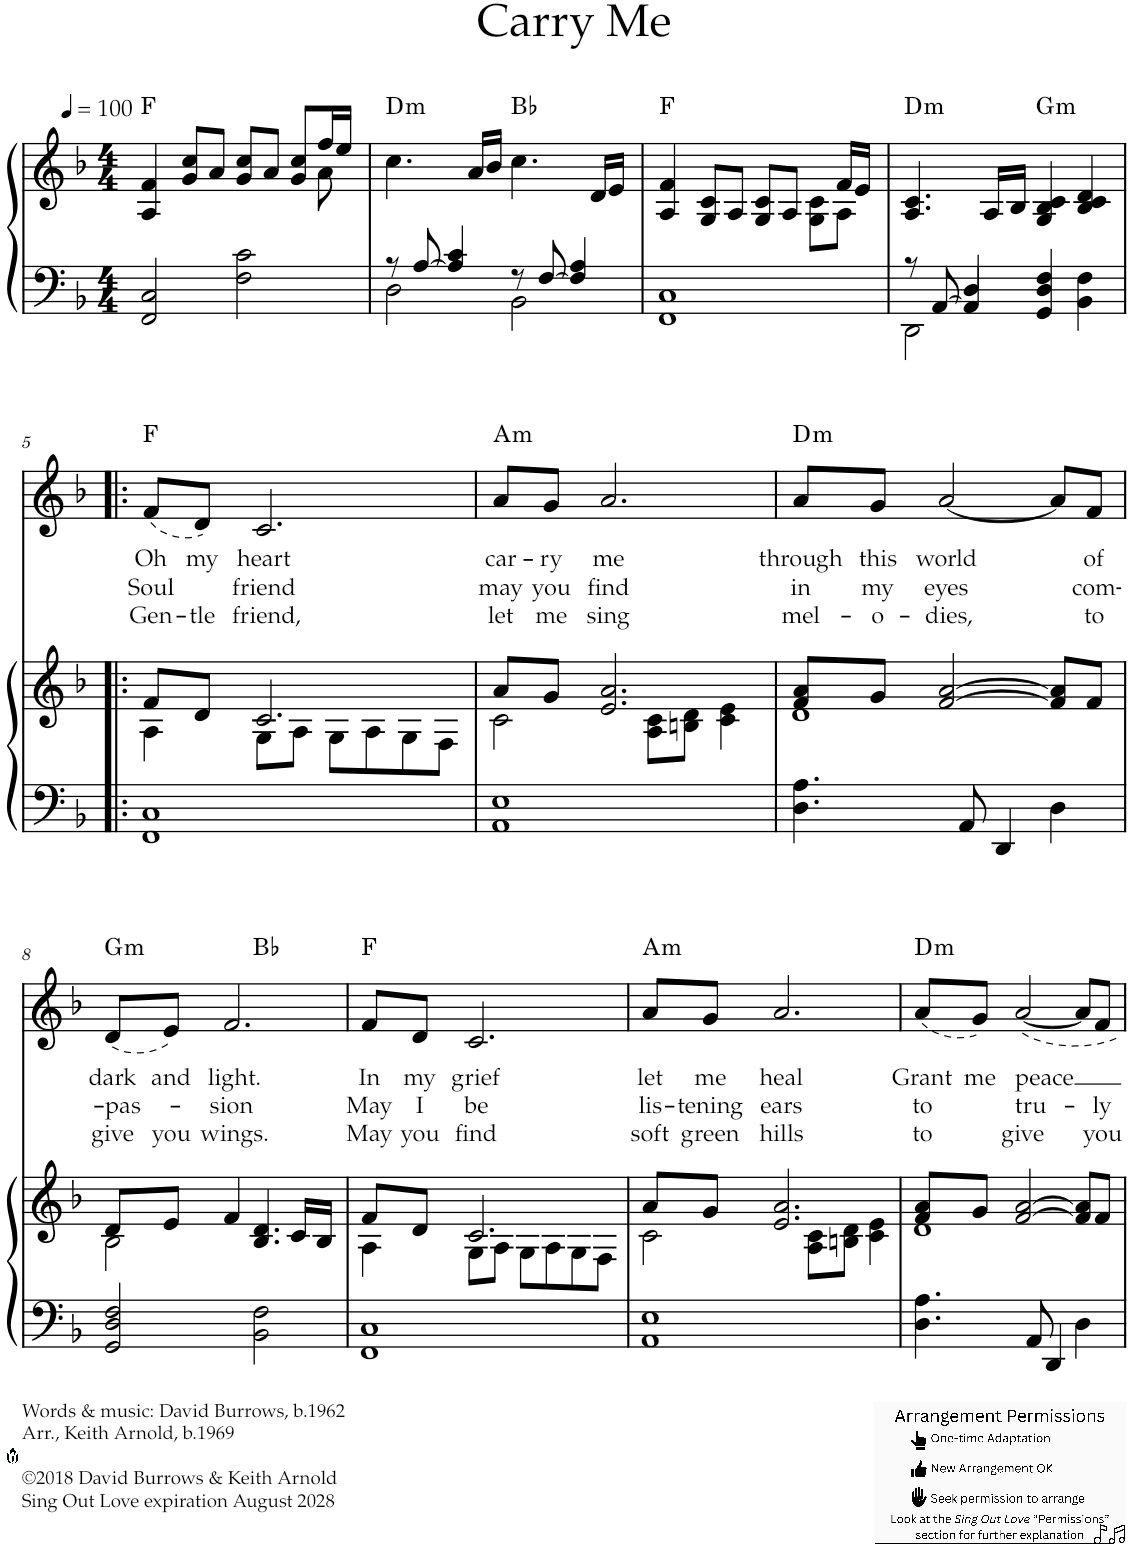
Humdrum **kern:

**kern	**kern	**harte	**kern	**text	**text	**text	**harte
*part2	*part2	*part2	*part1	*part1	*part1	*part1	*part1
*staff3	*staff2	*	*staff1	*staff1	*staff1	*staff1	*
*I"Piano	*	*	*I"Voice Oohs	*	*	*	*
*I'Pno	*	*	*I'V	*	*	*	*
*clefF4	*clefG2	*	*clefG2	*	*	*	*
*k[b-]	*k[b-]	*	*k[b-]	*	*	*	*
*M4/4	*M4/4	*	*M4/4	*	*	*	*
*MM100	*MM100	*	*MM100	*	*	*	*
=1	=1	=1	=1	=1	=1	=1	=1
*	*^	*	*	*	*	*	*
2FF/ 2C/	4A/ 4f/	2..ryy	F:maj	1r	.	.	.	.
.	8g/ 8cc/L	.	.	.	.	.	.	.
.	8a/J	.	.	.	.	.	.	.
2F\ 2c\	8g/ 8cc/L	.	.	.	.	.	.	.
.	8a/J	.	.	.	.	.	.	.
.	8g/ 8cc/L	.	.	.	.	.	.	.
.	16ff/L	8a\	.	.	.	.	.	.
.	16ee/JJ	.	.	.	.	.	.	.
*	*v	*v	*	*	*	*	*	*
=2	=2	=2	=2	=2	=2	=2	=2
*^	*	*	*	*	*	*	*
!	!	!	!LO:H:kt=m	!	!	!	!	!
8r	2D\	4.cc\	D:min	1r	.	.	.	.
[>8A/	.	.	.	.	.	.	.	.
4A/] 4c/	.	.	.	.	.	.	.	.
.	.	16a/LL	.	.	.	.	.	.
.	.	16b-/JJ	.	.	.	.	.	.
8r	2BB-\	4.cc\	Bb:maj	.	.	.	.	.
[>8F/	.	.	.	.	.	.	.	.
4F/] 4A/	.	.	.	.	.	.	.	.
.	.	16d/LL	.	.	.	.	.	.
.	.	16e/JJ	.	.	.	.	.	.
=3	=3	=3	=3	=3	=3	=3	=3	=3
*	*	*^	*	*	*	*	*	*
1C	1FF	4A/ 4f/	2..ryy	F:maj	1r	.	.	.	.
.	.	8G/ 8c/L	.	.	.	.	.	.	.
.	.	8A/J	.	.	.	.	.	.	.
.	.	8G/ 8c/L	.	.	.	.	.	.	.
.	.	8A/J	.	.	.	.	.	.	.
.	.	8G\ 8c\L	.	.	.	.	.	.	.
.	.	8A\J	16f/LL	.	.	.	.	.	.
.	.	.	16e/JJ	.	.	.	.	.	.
=4	=4	=4	=4	=4	=4	=4	=4	=4	=4
*	*^	*	*	*	*	*	*	*	*
!	!	!	!	!	!LO:H:kt=m	!	!	!	!	!
*	*	*	*v	*v	*	*	*	*	*	*
8r	4ryy	2DD\	4.A/ 4.c/	D:min	1r	.	.	.	.
[8AA/	.	.	.	.	.	.	.	.	.
4D/	4AA/]	.	.	.	.	.	.	.	.
.	.	.	16A/LL	.	.	.	.	.	.
.	.	.	16B-/JJ	.	.	.	.	.	.
!	!	!	!	!LO:H:kt=m	!	!	!	!	!
4GG/ 4D/ 4F/	2ryy	2ryy	4G/ 4B-/ 4c/	G:min	.	.	.	.	.
4BB-\ 4F\	.	.	4B-/ 4c/ 4d/	.	.	.	.	.	.
*	*v	*v	*	*	*	*	*	*	*
!!LO:LB:g=z
=5!|:	=5!|:	=5!|:	=5!|:	=5!|:	=5!|:	=5!|:	=5!|:	=5!|:
*	*	*^	*	*	*	*	*	*
!	!	!	!	!	!	!LO:LY:b	!LO:LY:b	!LO:LY:b	!
1C	1FF	8f/L	4A\	.	(8f/L	Oh	Soul	Gen-	F:maj
!	!	!	!	!	!	!LO:LY:b	!	!LO:LY:b	!
.	.	8d/J	.	.	8d/J)	my	.	-tle	.
!	!	!	!	!	!	!LO:LY:b	!LO:LY:b	!LO:LY:b	!
.	.	2.c/	8G\L	.	2.c/	heart	friend	friend,	.
.	.	.	8A\J	.	.	.	.	.	.
.	.	.	8G\L	.	.	.	.	.	.
.	.	.	8A\	.	.	.	.	.	.
.	.	.	8G\	.	.	.	.	.	.
.	.	.	8F\J	.	.	.	.	.	.
=6	=6	=6	=6	=6	=6	=6	=6	=6	=6
!	!	!	!	!	!	!LO:LY:b	!LO:LY:b	!LO:LY:b	!LO:H:kt=m
1E	1AA	8a/L	2c\	.	8a/L	car-	may	let	A:min
!	!	!	!	!	!	!LO:LY:b	!LO:LY:b	!LO:LY:b	!
.	.	8g/J	.	.	8g/J	-ry	you	me	.
!	!	!	!	!	!	!LO:LY:b	!LO:LY:b	!LO:LY:b	!
.	.	2.e/ 2.a/	.	.	2.a/	me	find	sing	.
.	.	.	8A\ 8c\L	.	.	.	.	.	.
.	.	.	8Bn\ 8d\J	.	.	.	.	.	.
.	.	.	4c\ 4e\	.	.	.	.	.	.
*v	*v	*	*	*	*	*	*	*	*
=7	=7	=7	=7	=7	=7	=7	=7	=7
!	!	!	!	!	!LO:LY:b	!LO:LY:b	!LO:LY:b	!LO:H:kt=m
4.D\ 4.A\	8f/ 8a/L	1d	.	8a/L	through	in	mel-	D:min
!	!	!	!	!	!LO:LY:b	!LO:LY:b	!LO:LY:b	!
.	8g/J	.	.	8g/J	this	my	-o-	.
!	!	!	!	!	!LO:LY:b	!LO:LY:b	!LO:LY:b	!
.	[>2f/ [>2a/	.	.	[<2a/	world	eyes	-dies,	.
8AA/	.	.	.	.	.	.	.	.
4DD/	.	.	.	.	.	.	.	.
4D\	8f/] 8a/]L	.	.	8a/L]	.	.	.	.
!	!	!	!	!	!LO:LY:b	!LO:LY:b	!LO:LY:b	!
.	8f/J	.	.	8f/J	of	com-	to	.
!!LO:LB:g=z
=8	=8	=8	=8	=8	=8	=8	=8	=8
!	!	!	!	!	!LO:LY:b	!LO:LY:b	!LO:LY:b	!LO:H:kt=m
*	*	*	*	*^	*	*	*	*
2GG/ 2D/ 2F/	8d/L	2B-\	.	(8d/L	2ryy	dark	-pas-	give	G:min
!	!	!	!	!	!	!LO:LY:b	!	!LO:LY:b	!
.	8e/J	.	.	8e/J)	.	and	.	you	.
!	!	!	!	!	!	!LO:LY:b	!LO:LY:b	!LO:LY:b	!
.	4f/	.	.	2.f/	.	light.	-sion	wings.	.
2BB-\ 2F\	4.B-/ 4.d/	2ryy	.	.	2ryy	.	.	.	Bb:maj
.	16c/LL	.	.	.	.	.	.	.	.
.	16B-/JJ	.	.	.	.	.	.	.	.
=9	=9	=9	=9	=9	=9	=9	=9	=9	=9
*^	*	*	*	*	*	*	*	*	*
!	!	!	!	!	!	!	!LO:LY:b	!LO:LY:b	!LO:LY:b	!
*	*	*	*	*	*v	*v	*	*	*	*
1C	1FF	8f/L	4A\	.	8f/L	In	May	May	F:maj
!	!	!	!	!	!	!LO:LY:b	!LO:LY:b	!LO:LY:b	!
.	.	8d/J	.	.	8d/J	my	I	you	.
!	!	!	!	!	!	!LO:LY:b	!LO:LY:b	!LO:LY:b	!
.	.	2.c/	8G\L	.	2.c/	grief	be	find	.
.	.	.	8A\J	.	.	.	.	.	.
.	.	.	8G\L	.	.	.	.	.	.
.	.	.	8A\	.	.	.	.	.	.
.	.	.	8G\	.	.	.	.	.	.
.	.	.	8F\J	.	.	.	.	.	.
=10	=10	=10	=10	=10	=10	=10	=10	=10	=10
!	!	!	!	!	!	!LO:LY:b	!LO:LY:b	!LO:LY:b	!LO:H:kt=m
1E	1AA	8a/L	2c\	.	8a/L	let	lis-	soft	A:min
!	!	!	!	!	!	!LO:LY:b	!LO:LY:b	!LO:LY:b	!
.	.	8g/J	.	.	8g/J	me	-tening	green	.
!	!	!	!	!	!	!LO:LY:b	!LO:LY:b	!LO:LY:b	!
.	.	2.e/ 2.a/	.	.	2.a/	heal	ears	hills	.
.	.	.	8A\ 8c\L	.	.	.	.	.	.
.	.	.	8Bn\ 8d\J	.	.	.	.	.	.
.	.	.	4c\ 4e\	.	.	.	.	.	.
*v	*v	*	*	*	*	*	*	*	*
=11	=11	=11	=11	=11	=11	=11	=11	=11
!	!	!	!	!	!LO:LY:b	!LO:LY:b	!LO:LY:b	!LO:H:kt=m
4.D\ 4.A\	8f/ 8a/L	1d	.	(8a/L	Grant	to	to	D:min
!	!	!	!	!	!LO:LY:b	!	!	!
.	8g/J	.	.	8g/J)	me	.	.	.
!	!	!	!	!	!LO:LY:b	!LO:LY:b	!LO:LY:b	!
.	[>2f/ [>2a/	.	.	[<2a/	peace	tru-	give	.
8AA/	.	.	.	.	.	.	.	.
4DD/	.	.	.	.	.	.	.	.
4D\	8f/] 8a/]L	.	.	8a/L]	.	.	.	.
!	!	!	!	!	!	!LO:LY:b	!LO:LY:b	!
.	8f/J	.	.	8f/J	.	-ly	you	.
*	*v	*v	*	*	*	*	*	*
=	=	=	=	=	=	=	=
*-	*-	*-	*-	*-	*-	*-	*-
